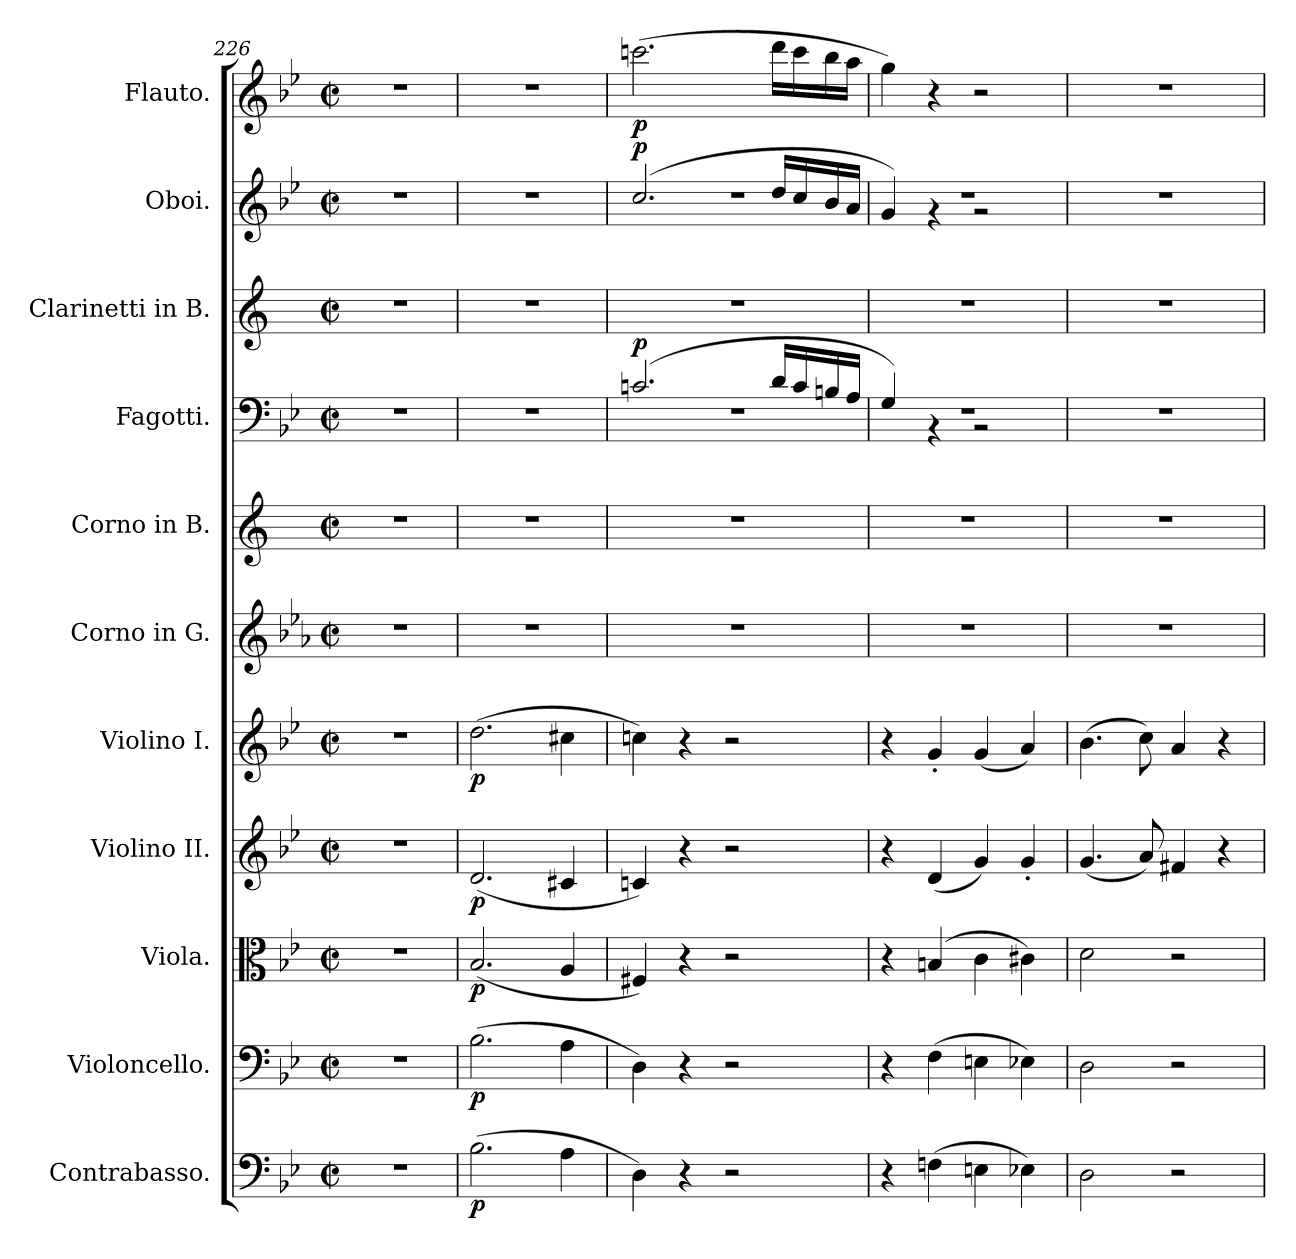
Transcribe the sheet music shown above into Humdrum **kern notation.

**kern	**dynam	**kern	**dynam	**kern	**dynam	**kern	**dynam	**kern	**dynam	**kern	**kern	**kern	**dynam	**kern	**kern	**dynam	**kern	**dynam
*part11	*part11	*part10	*part10	*part9	*part9	*part8	*part8	*part7	*part7	*part6	*part5	*part4	*part4	*part3	*part2	*part2	*part1	*part1
*staff11	*staff11	*staff10	*staff10	*staff9	*staff9	*staff8	*staff8	*staff7	*staff7	*staff6	*staff5	*staff4	*staff4	*staff3	*staff2	*staff2	*staff1	*staff1
*I"Contrabasso.	*	*I"Violoncello.	*	*I"Viola.	*	*I"Violino II.	*	*I"Violino I.	*	*I"Corno in G.	*I"Corno in B.	*I"Fagotti.	*	*I"Clarinetti in B.	*I"Oboi.	*	*I"Flauto.	*
*	*	*	*	*	*	*	*	*	*	*	*	*	*	*I'Cl	*I'Ob	*	*I'Fl	*
*clefF4	*	*clefF4	*	*clefC3	*	*clefG2	*	*clefG2	*	*clefG2	*clefG2	*clefF4	*	*clefG2	*clefG2	*	*clefG2	*
*ITrd7c12	*	*	*	*	*	*	*	*	*	*ITrd3c5	*ITrd1c2	*	*	*ITrd1c2	*	*	*	*
*k[b-e-]	*	*k[b-e-]	*	*k[b-e-]	*	*k[b-e-]	*	*k[b-e-]	*	*k[b-e-]	*k[b-e-]	*k[b-e-]	*	*k[b-e-]	*k[b-e-]	*	*k[b-e-]	*
*M2/2	*	*M2/2	*	*M2/2	*	*M2/2	*	*M2/2	*	*M2/2	*M2/2	*M2/2	*	*M2/2	*M2/2	*	*M2/2	*
*met(c|)	*	*met(c|)	*	*met(c|)	*	*met(c|)	*	*met(c|)	*	*met(c|)	*met(c|)	*met(c|)	*	*met(c|)	*met(c|)	*	*met(c|)	*
=226	=226	=226	=226	=226	=226	=226	=226	=226	=226	=226	=226	=226	=226	=226	=226	=226	=226	=226
1r	.	1r	.	1r	.	1r	.	1r	.	1r	1r	1r	.	1r	1r	.	1r	.
=227	=227	=227	=227	=227	=227	=227	=227	=227	=227	=227	=227	=227	=227	=227	=227	=227	=227	=227
!	!LO:DY:b	!	!LO:DY:b	!	!LO:DY:b	!	!LO:DY:b	!	!LO:DY:b	!	!	!	!	!	!	!	!	!
(>2.BB-\	p	(>2.B-\	p	(<2.B-/	p	(<2.d/	p	(>2.dd\	p	1r	1r	1r	.	1r	1r	.	1r	.
4AA\	.	4A\	.	4A/	.	4c#X/	.	4cc#X\	.	.	.	.	.	.	.	.	.	.
=228	=228	=228	=228	=228	=228	=228	=228	=228	=228	=228	=228	=228	=228	=228	=228	=228	=228	=228
*	*	*	*	*	*	*	*	*	*	*	*	*^	*	*	*^	*	*	*
!	!	!	!	!	!	!	!	!	!	!	!	!	!	!LO:DY:a	!	!	!	!LO:DY:a	!	!LO:DY:b
4DD\)	.	4D\)	.	4F#X/)	.	4cn/)	.	4ccn\)	.	1r	1r	(>2.cn/	1rF	p	1r	(>2.cc/	1rdd	p	(>2.cccn\	p
4r	.	4r	.	4r	.	4r	.	4r	.	.	.	.	.	.	.	.	.	.	.	.
2r	.	2r	.	2r	.	2r	.	2r	.	.	.	.	.	.	.	.	.	.	.	.
.	.	.	.	.	.	.	.	.	.	.	.	16d/LL	.	.	.	16dd/LL	.	.	16ddd\LL	.
.	.	.	.	.	.	.	.	.	.	.	.	16c/	.	.	.	16cc/	.	.	16ccc\	.
.	.	.	.	.	.	.	.	.	.	.	.	16Bn/	.	.	.	16b-/	.	.	16bb-\	.
.	.	.	.	.	.	.	.	.	.	.	.	16A/JJ	.	.	.	16a/JJ	.	.	16aa\JJ	.
=229	=229	=229	=229	=229	=229	=229	=229	=229	=229	=229	=229	=229	=229	=229	=229	=229	=229	=229	=229	=229
4r	.	4r	.	4r	.	4r	.	4r	.	1r	1r	4G/)	1rF	.	1r	4g/)	1rdd	.	4gg\)	.
(>4FFn\	.	(>4F\	.	(>4Bn/	.	(<4d/	.	4g'/	.	.	.	4rBB	.	.	.	4rg	.	.	4r	.
4EEn\	.	4En\	.	4c\	.	4g/)	.	(<4g/	.	.	.	2rBB	.	.	.	2rg	.	.	2r	.
4EE-X\)	.	4E-X\)	.	4c#X\)	.	4g'/	.	4a/)	.	.	.	.	.	.	.	.	.	.	.	.
*	*	*	*	*	*	*	*	*	*	*	*	*v	*v	*	*	*v	*v	*	*	*
=230	=230	=230	=230	=230	=230	=230	=230	=230	=230	=230	=230	=230	=230	=230	=230	=230	=230	=230
2DD\	.	2D\	.	2d\	.	(<4.g/	.	(>4.b-\	.	1r	1r	1r	.	1r	1r	.	1r	.
.	.	.	.	.	.	8a/)	.	8cc\)	.	.	.	.	.	.	.	.	.	.
2r	.	2r	.	2r	.	4f#X/	.	4a/	.	.	.	.	.	.	.	.	.	.
.	.	.	.	.	.	4r	.	4r	.	.	.	.	.	.	.	.	.	.
=	=	=	=	=	=	=	=	=	=	=	=	=	=	=	=	=	=	=
*-	*-	*-	*-	*-	*-	*-	*-	*-	*-	*-	*-	*-	*-	*-	*-	*-	*-	*-
